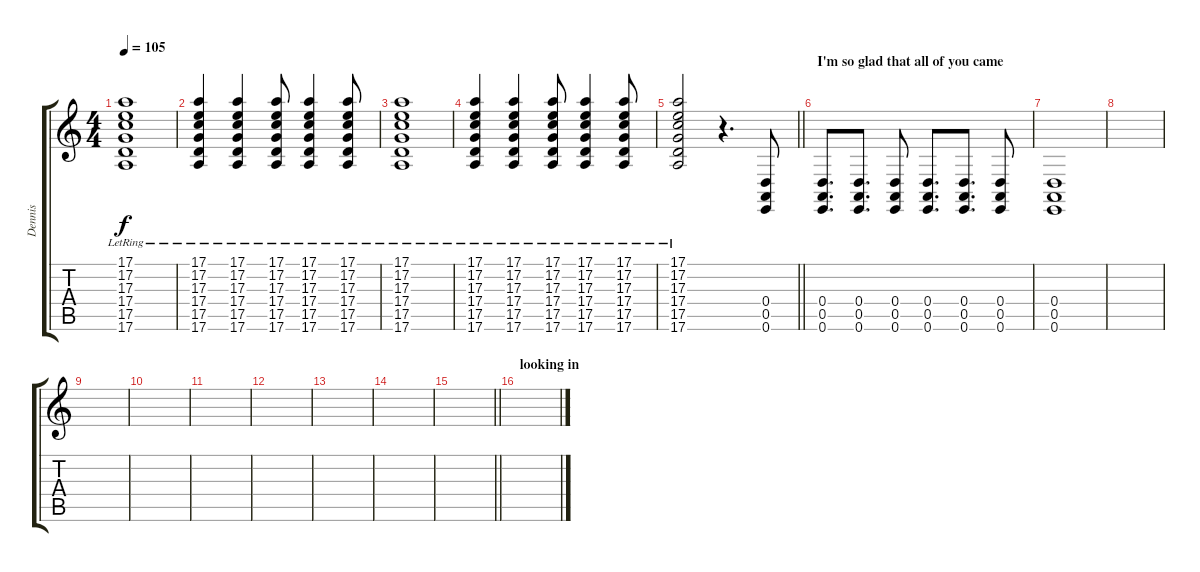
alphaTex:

\track ("Dennis" "Dennis") {instrument gunshot}
\staff {score tabs}
\tuning (E4 B3 G3 D3 A2 E2) {hide}
\ts (4 4)
\tempo 105
\clef g2
\ks c
(17.1{lr} 17.2{lr} 17.3{lr} 17.4{lr} 17.5{lr} 17.6{lr}).1{dy f} |
(17.1{lr} 17.2{lr} 17.3{lr} 17.4{lr} 17.5{lr} 17.6{lr}).4 (17.1{lr} 17.2{lr} 17.3{lr} 17.4{lr} 17.5{lr} 17.6{lr}).4 (17.1{lr} 17.2{lr} 17.3{lr} 17.4{lr} 17.5{lr} 17.6{lr}).8 (17.1{lr} 17.2{lr} 17.3{lr} 17.4{lr} 17.5{lr} 17.6{lr}).4 (17.1{lr} 17.2{lr} 17.3{lr} 17.4{lr} 17.5{lr} 17.6{lr}).8 |
(17.1{lr} 17.2{lr} 17.3{lr} 17.4{lr} 17.5{lr} 17.6{lr}).1 |
(17.1{lr} 17.2{lr} 17.3{lr} 17.4{lr} 17.5{lr} 17.6{lr}).4 (17.1{lr} 17.2{lr} 17.3{lr} 17.4{lr} 17.5{lr} 17.6{lr}).4 (17.1{lr} 17.2{lr} 17.3{lr} 17.4{lr} 17.5{lr} 17.6{lr}).8 (17.1{lr} 17.2{lr} 17.3{lr} 17.4{lr} 17.5{lr} 17.6{lr}).4 (17.1{lr} 17.2{lr} 17.3{lr} 17.4{lr} 17.5{lr} 17.6{lr}).8 |
\barLineRight lightlight
(17.1{lr} 17.2{lr} 17.3{lr} 17.4{lr} 17.5{lr} 17.6{lr}).2 r.4{d} (0.4 0.5 0.6).8 |
\section ("" "I'm so glad that all of you came")
(0.4 0.5 0.6).8{d} (0.4 0.5 0.6).8{d} (0.4 0.5 0.6).8 (0.4 0.5 0.6).8{d} (0.4 0.5 0.6).8{d} (0.4 0.5 0.6).8 |
(0.4 0.5 0.6).1 |
|
|
|
|
|
|
|
\barLineRight lightlight
|
\section ("" "looking in ")
